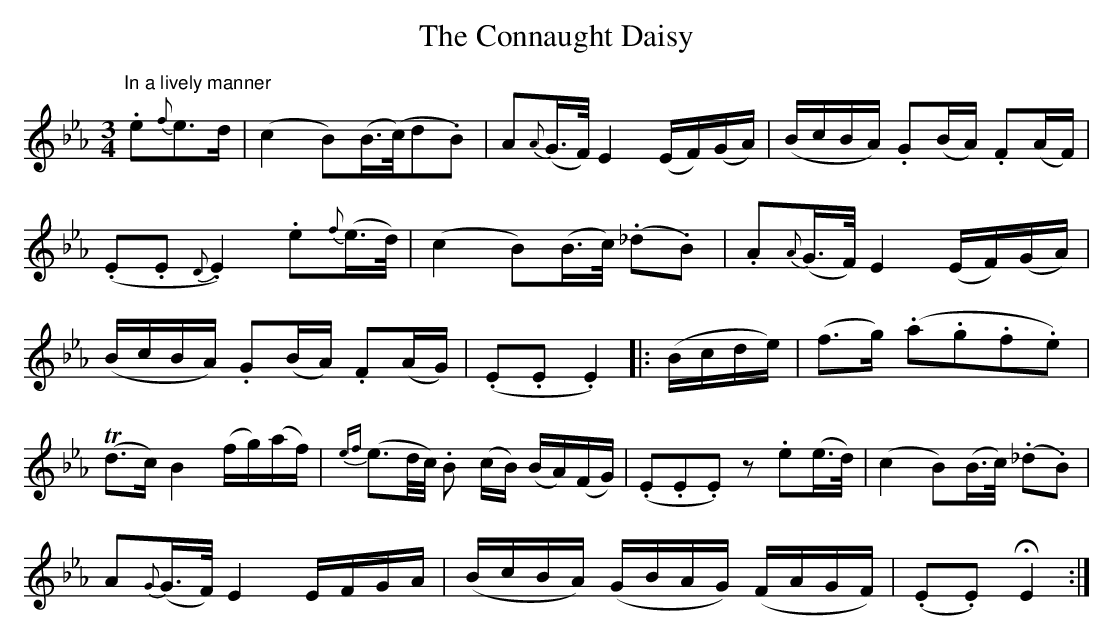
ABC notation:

X:1
T:Connaught Daisy, The
M:3/4
L:1/8
K:Eb
"In a lively manner".e{f}e>d|(c2 B)(B/>c/) (_.d.B)|A{A}(G/>F/) E2 (E/F/)(G/A/)|(B/c/B/A/) .G(B/A/) .F(A/F/)|
(.E.E {D}.E2) .e{f}(e/>d/)|(c2 B)(B/>c/) (._d.B)|.A{A}(G/>F/) E2 (E/F/)(G/A/)|
(B/c/B/A/) .G(B/A/) .F(A/G/)|(.E.E .E2)||: (B/c/d/e/)|(f>g) (.a.g.f.e)|
T(d>c) B2 (f/g/)(a/f/)|\
L:1/16
{ef}(e3d/c/) .B2 (cB) (BA)(FG)|\
L:1/8
(.E.E.E) z .e(e/>d/)|(c2B)(B/>c/) (._d.B)|
A{G}(G/>F/) E2 E/F/G/A/|(B/c/B/A/) (G/B/A/G/) (F/A/G/F/)|(.E.E) !fermata!E2:|]
